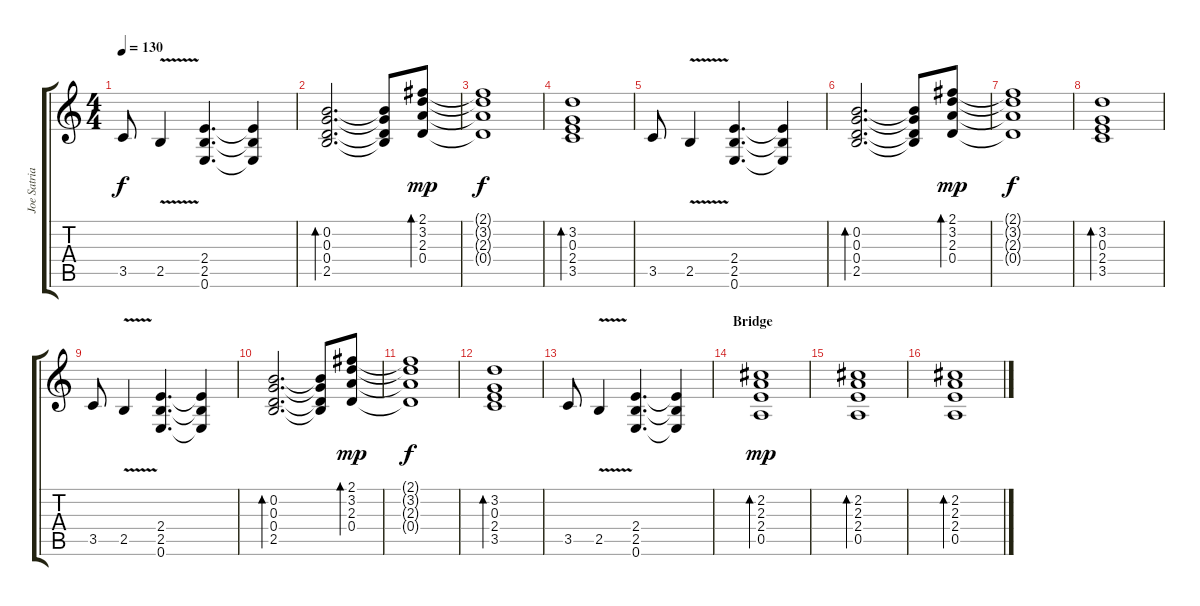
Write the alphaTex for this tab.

\track ("Joe Satriani" "Joe Satria") {instrument overdrivenguitar}
\staff {score tabs}
\tuning (E4 B3 G3 D3 A2 E2) {hide}
\ts (4 4)
\tempo 130
\clef g2
\ks c
3.5.8{dy f} 2.5{v}.4 (2.4 2.5 0.6).4{d} (2.4{t} 2.5{t} 0.6{t}).4 |
(0.2 0.3 0.4 2.5).2{d bd 30} (0.2{t} 0.3{t} 0.4{t} 2.5{t}).8 (2.1 3.2 2.3 0.4).8{bd 120 dy mp} |
(2.1{t} 3.2{t} 2.3{t} 0.4{t}).1{dy f} |
(3.2 0.3 2.4 3.5).1{bd 30} |
3.5.8 2.5{v}.4 (2.4 2.5 0.6).4{d} (2.4{t} 2.5{t} 0.6{t}).4 |
(0.2 0.3 0.4 2.5).2{d bd 30} (0.2{t} 0.3{t} 0.4{t} 2.5{t}).8 (2.1 3.2 2.3 0.4).8{bd 120 dy mp} |
(2.1{t} 3.2{t} 2.3{t} 0.4{t}).1{dy f} |
(3.2 0.3 2.4 3.5).1{bd 30} |
3.5.8 2.5{v}.4 (2.4 2.5 0.6).4{d} (2.4{t} 2.5{t} 0.6{t}).4 |
(0.2 0.3 0.4 2.5).2{d bd 30} (0.2{t} 0.3{t} 0.4{t} 2.5{t}).8 (2.1 3.2 2.3 0.4).8{bd 120 dy mp} |
(2.1{t} 3.2{t} 2.3{t} 0.4{t}).1{dy f} |
(3.2 0.3 2.4 3.5).1{bd 30} |
3.5.8 2.5{v}.4 (2.4 2.5 0.6).4{d} (2.4{t} 2.5{t} 0.6{t}).4 |
\section ("" "Bridge")
(2.2 2.3 2.4 0.5).1{bd 120 dy mp volume 14} |
(2.2 2.3 2.4 0.5).1{bd 120} |
(2.2 2.3 2.4 0.5).1{bd 120}
